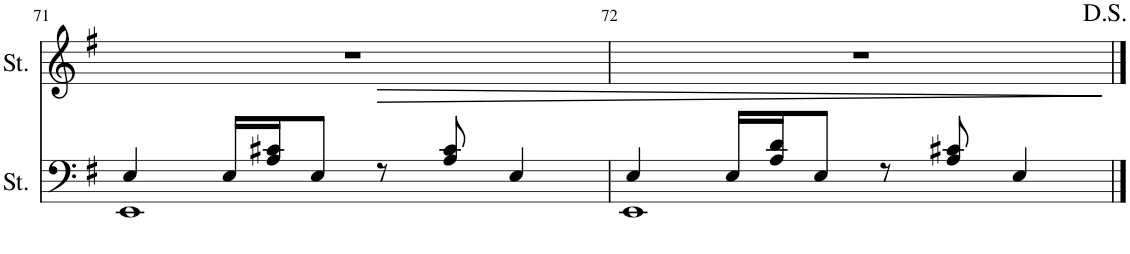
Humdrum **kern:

**kern	**dynam	**kern
*part2	*part2	*part1
*staff2	*staff2	*staff1
*I"Cordes	*	*I"Cordes
!!LO:PB:g=z
*clefF4	*	*clefG2
*k[f#]	*	*k[f#]
*M4/4	*	*M4/4
*met(c)	*	*met(c)
=71	=71	=71
*^	*	*
4E/	1EE	.	1r
16E/LL	.	.	.
16A/ 16c#X/J	.	.	.
8E/J	.	.	.
!	!	!LO:HP:b	!
8r	.	>	.
8A/ 8c#/	.	.	.
4E/	.	.	.
=72	=72	=72	=72
4E/	1EE	.	1r
16E/LL	.	.	.
16A/ 16d/J	.	.	.
8E/J	.	.	.
8r	.	.	.
8A/ 8c#X/	.	.	.
4E/	.	.	.
*v	*v	*	*
.	]	.
==	==	==
*-	*-	*-
